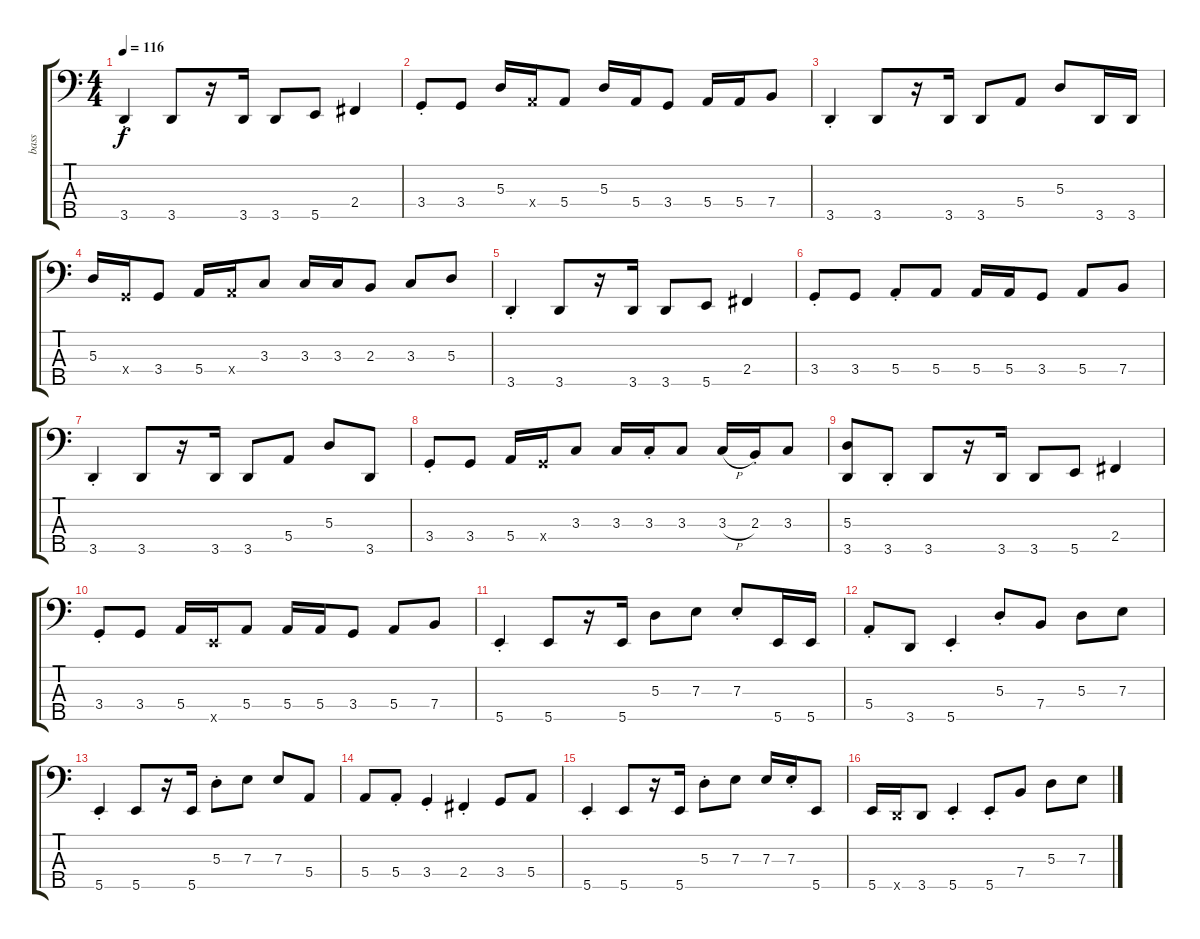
\track ("bass" "bass") {instrument electricbassfinger}
\staff {score tabs}
\tuning (G2 D2 A1 E1 B0) {hide}
\ts (4 4)
\tempo 116
\clef f4
\ks c
3.5{st}.4{dy f} 3.5.8 r.16 3.5.16 3.5.8 5.5.8 2.4.4 |
3.4{st}.8 3.4.8 5.3.16 5.4{x}.16 5.4.8 5.3.16 5.4.16 3.4.8 5.4.16 5.4.16 7.4.8 |
3.5{st}.4 3.5.8 r.16 3.5.16 3.5.8 5.4.8 5.3.8 3.5.16 3.5.16 |
5.3.16 3.4{x}.16 3.4.8 5.4.16 5.4{x}.16 3.3.8 3.3.16 3.3.16 2.3.8 3.3.8 5.3.8 |
3.5{st}.4 3.5.8 r.16 3.5.16 3.5.8 5.5.8 2.4.4 |
3.4{st}.8 3.4.8 5.4{st}.8 5.4.8 5.4.16 5.4.16 3.4.8 5.4.8 7.4.8 |
3.5{st}.4 3.5.8 r.16 3.5.16 3.5.8 5.4.8 5.3.8 3.5.8 |
3.4{st}.8 3.4.8 5.4.16 3.4{x}.16 3.3.8 3.3.16 3.3{st}.16 3.3.8 3.3{h}.16 2.3{st}.16 3.3.8 |
(5.3 3.5).8 3.5{st}.8 3.5.8 r.16 3.5.16 3.5.8 5.5.8 2.4.4 |
3.4{st}.8 3.4.8 5.4.16 5.5{x}.16 5.4.8 5.4.16 5.4.16 3.4.8 5.4.8 7.4.8 |
5.5{st}.4 5.5.8 r.16 5.5.16 5.3.8 7.3.8 7.3{st}.8 5.5.16 5.5.16 |
5.4{st}.8 3.5.8 5.5{st}.4 5.3{st}.8 7.4.8 5.3.8 7.3.8 |
5.5{st}.4 5.5.8 r.16 5.5.16 5.3{st}.8 7.3.8 7.3.8 5.4.8 |
5.4.8 5.4{st}.8 3.4{st}.4 2.4{st}.4 3.4.8 5.4.8 |
5.5{st}.4 5.5.8 r.16 5.5.16 5.3{st}.8 7.3.8 7.3.16 7.3{st}.16 5.5.8 |
5.5.16 3.5{x}.16 3.5.8 5.5{st}.4 5.5{st}.8 7.4.8 5.3.8 7.3.8
